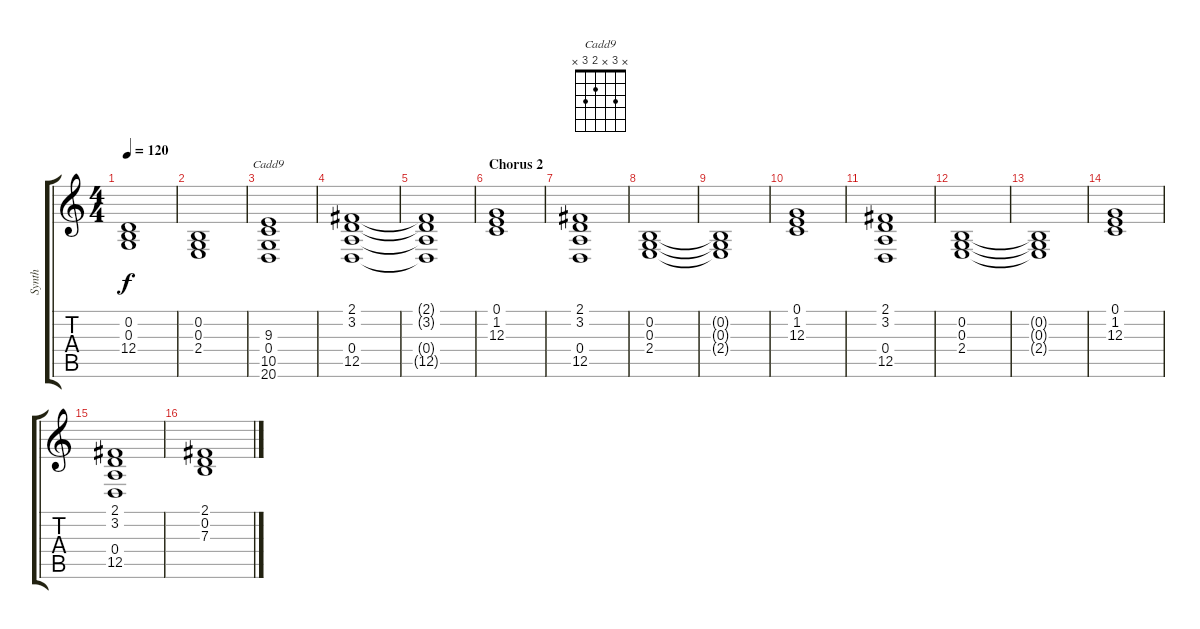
\track ("Synth" "Synth") {instrument stringensemble2}
\staff {score tabs}
\tuning (E4 B3 G3 D3 A2 E2) {hide}
\chord ("Cadd9" x 3 x 2 3 x)
\ts (4 4)
\tempo 120
\clef g2
\ks c
(0.2 0.3 12.4).1{dy f} |
(0.2 0.3 2.4).1 |
(9.3 0.4 10.5 20.6).1{ch "Cadd9"} |
(2.1 3.2 0.4 12.5).1 |
(2.1{t} 3.2{t} 0.4{t} 12.5{t}).1 |
\section ("" "Chorus 2")
(0.1 1.2 12.3).1 |
(2.1 3.2 0.4 12.5).1 |
(0.2 0.3 2.4).1 |
(0.2{t} 0.3{t} 2.4{t}).1 |
(0.1 1.2 12.3).1 |
(2.1 3.2 0.4 12.5).1 |
(0.2 0.3 2.4).1 |
(0.2{t} 0.3{t} 2.4{t}).1 |
(0.1 1.2 12.3).1 |
(2.1 3.2 0.4 12.5).1 |
(2.1 0.2 7.3).1
